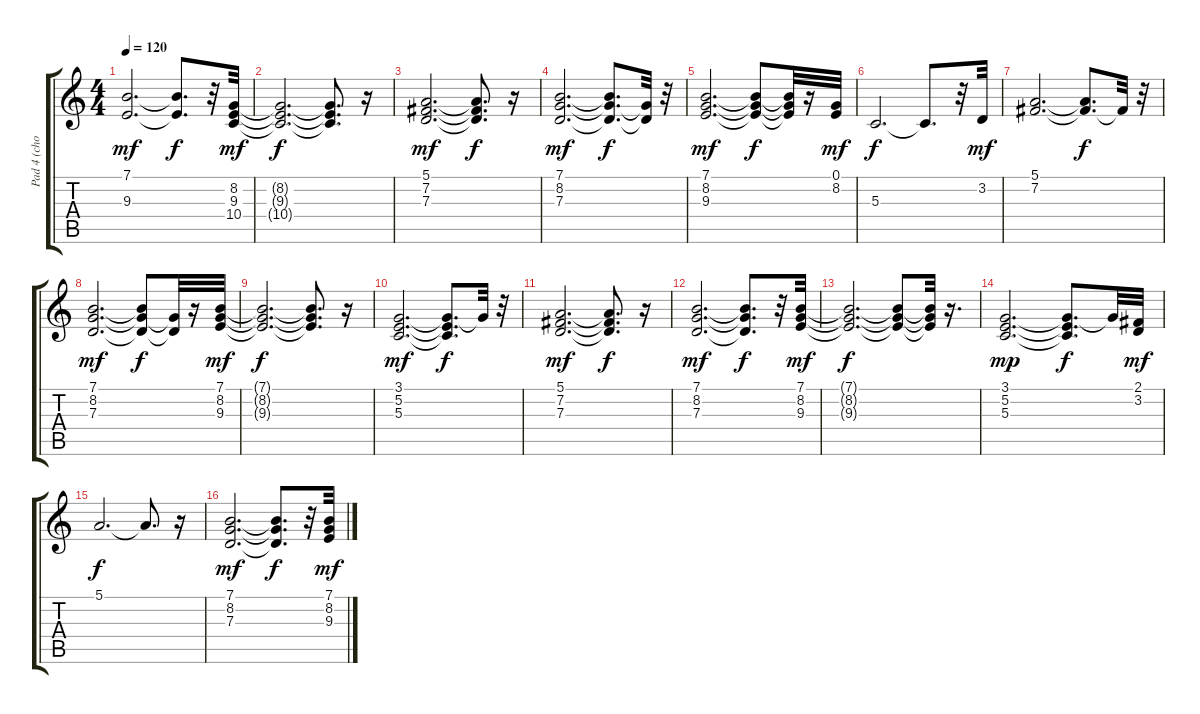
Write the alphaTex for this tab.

\track ("Pad 4 (choir)" "Pad 4 (cho") {instrument pad4choir}
\staff {score tabs}
\tuning (E4 B3 G3 D3 A2 E2) {hide}
\ts (4 4)
\tempo 120
\clef g2
\ks c
(7.1 9.3).2{d dy mf} (7.1{t} 9.3{t}).8{d dy f} r.32 (8.2 9.3 10.4).32{dy mf} |
(8.2{t} 9.3{t} 10.4{t}).2{d dy f} (8.2{t} 9.3{t} 10.4{t}).8{d} r.16 |
(5.1 7.2 7.3).2{d dy mf} (5.1{t} 7.2{t} 7.3{t}).8{d dy f} r.16 |
(7.1 8.2 7.3).2{d dy mf} (7.1{t} 8.2{t} 7.3{t}).8{d dy f} (8.2{t} 7.3{t}).32 r.32 |
(7.1 8.2 9.3).2{d dy mf} (7.1{t} 8.2{t} 9.3{t}).8{dy f} (7.1{t} 8.2{t} 9.3{t}).32 r.16 (0.1 8.2).32{dy mf} |
5.3.2{d dy f} 5.3{t}.8{d} r.32 3.2.32{dy mf} |
(5.1 7.2).2{d} (5.1{t} 7.2{t}).8{d dy f} 7.2{t}.32 r.32 |
(7.1 8.2 7.3).2{d dy mf} (7.1{t} 8.2{t} 7.3{t}).8{dy f} (8.2{t} 7.3{t}).32 r.16 (7.1 8.2 9.3).32{dy mf} |
(7.1{t} 8.2{t} 9.3{t}).2{d dy f} (7.1{t} 8.2{t} 9.3{t}).8{d} r.16 |
(3.1 5.2 5.3).2{d dy mf} (3.1{t} 5.2{t} 5.3{t}).8{d dy f} 3.1{t}.32 r.32 |
(5.1 7.2 7.3).2{d dy mf} (5.1{t} 7.2{t} 7.3{t}).8{d dy f} r.16 |
(7.1 8.2 7.3).2{d dy mf} (7.1{t} 8.2{t} 7.3{t}).8{d dy f} r.32 (7.1 8.2 9.3).32{dy mf} |
(7.1{t} 8.2{t} 9.3{t}).2{d dy f} (7.1{t} 8.2{t} 9.3{t}).8 (7.1{t} 8.2{t} 9.3{t}).32 r.16{d} |
(3.1 5.2 5.3).2{d dy mp} (3.1{t} 5.2{t} 5.3{t}).8{d dy f} 3.1{t}.32 (2.1 3.2).32{dy mf} |
5.1.2{d dy f} 5.1{t}.8{d} r.16 |
(7.1 8.2 7.3).2{d dy mf} (7.1{t} 8.2{t} 7.3{t}).8{d dy f} r.32 (7.1 8.2 9.3).32{dy mf}
